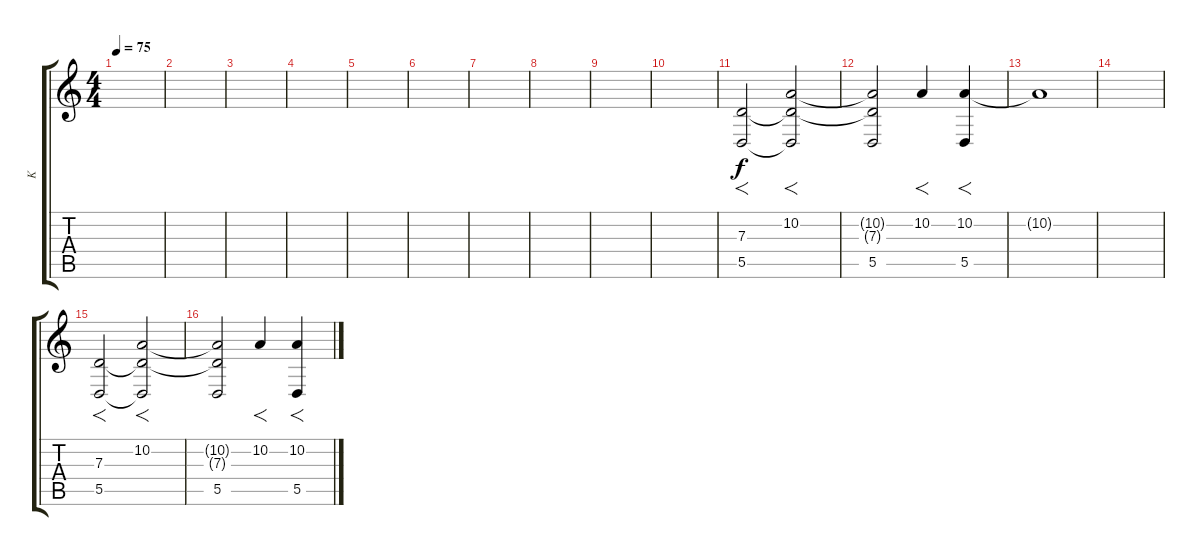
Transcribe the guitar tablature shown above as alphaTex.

\track ("K" "K") {instrument pad7halo}
\staff {score tabs}
\tuning (E4 B3 G3 D3 A2 E2) {hide}
\ts (4 4)
\tempo 75
\clef g2
\ks c
|
|
|
|
|
|
|
|
|
|
(7.3 5.5).2{f} (10.2 7.3{t} 5.5{t}).2{f} |
(10.2{t} 7.3{t} 5.5).2 10.2.4{f} (10.2 5.5).4{f} |
10.2{t}.1 |
|
(7.3 5.5).2{f} (10.2 7.3{t} 5.5{t}).2{f} |
(10.2{t} 7.3{t} 5.5).2 10.2.4{f} (10.2 5.5).4{f}
